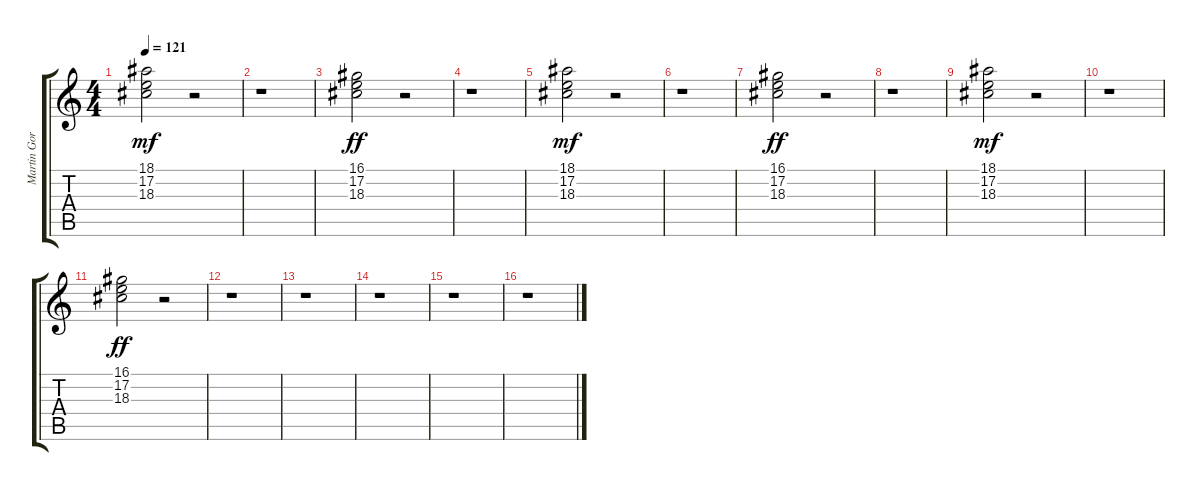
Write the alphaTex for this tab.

\track ("Martin Gore - Synth II" "Martin Gor") {instrument fx8scifi}
\staff {score tabs}
\tuning (E4 B3 G3 D3 A2 E2) {hide}
\ts (4 4)
\tempo 121
\clef g2
\ks c
(18.1 17.2 18.3).2{dy mf} r.2 |
r.1 |
(16.1 17.2 18.3).2{dy ff} r.2 |
r.1 |
(18.1 17.2 18.3).2{dy mf} r.2 |
r.1 |
(16.1 17.2 18.3).2{dy ff} r.2 |
r.1 |
(18.1 17.2 18.3).2{dy mf} r.2 |
r.1 |
(16.1 17.2 18.3).2{dy ff} r.2 |
r.1 |
r.1 |
r.1 |
r.1 |
r.1
